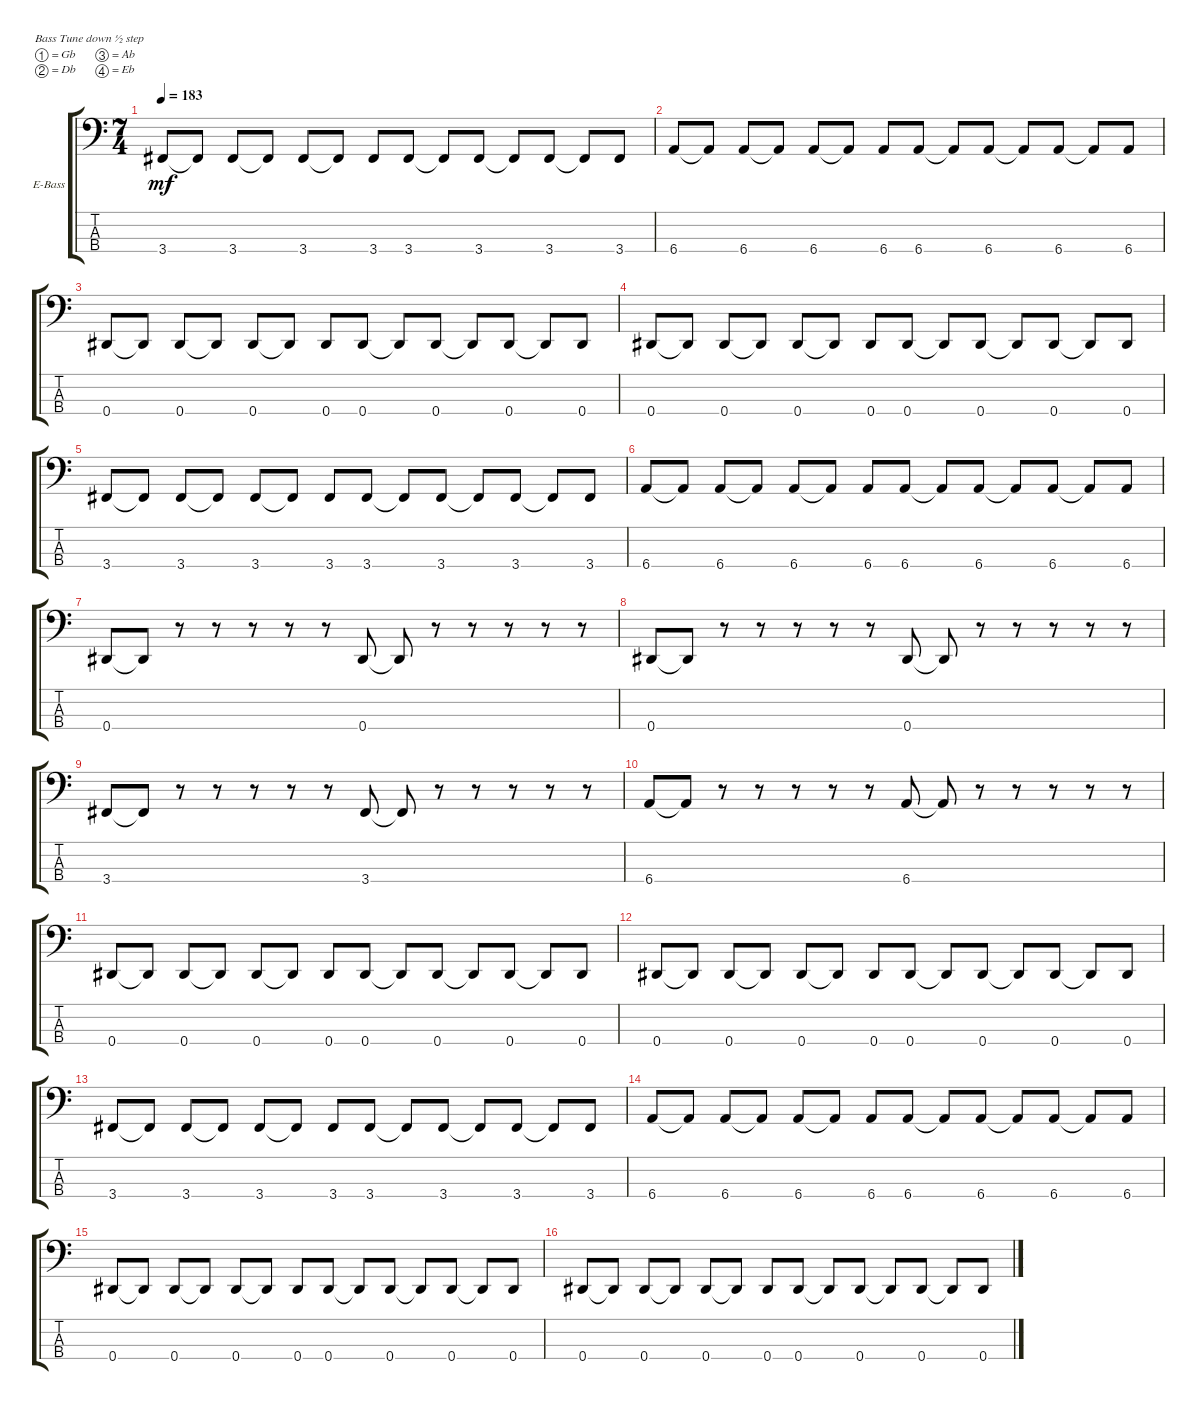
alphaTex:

\bracketExtendMode groupsimilarinstruments
\firstSystemTrackNameOrientation horizontal
\otherSystemsTrackNameOrientation horizontal
\track ("Electric Bass" "E-Bass") {instrument electricbassfinger}
\staff {score tabs}
\tuning (Gb2 Db2 Ab1 Eb1)
\ts (7 4)
\tempo 183
\clef f4
\ks c
3.4.8{dy mf} 3.4{t}.8 3.4.8 3.4{t}.8 3.4.8 3.4{t}.8 3.4.8 3.4.8 3.4{t}.8 3.4.8 3.4{t}.8 3.4.8 3.4{t}.8 3.4.8 |
6.4.8 6.4{t}.8 6.4.8 6.4{t}.8 6.4.8 6.4{t}.8 6.4.8 6.4.8 6.4{t}.8 6.4.8 6.4{t}.8 6.4.8 6.4{t}.8 6.4.8 |
0.4.8 0.4{t}.8 0.4.8 0.4{t}.8 0.4.8 0.4{t}.8 0.4.8 0.4.8 0.4{t}.8 0.4.8 0.4{t}.8 0.4.8 0.4{t}.8 0.4.8 |
0.4.8 0.4{t}.8 0.4.8 0.4{t}.8 0.4.8 0.4{t}.8 0.4.8 0.4.8 0.4{t}.8 0.4.8 0.4{t}.8 0.4.8 0.4{t}.8 0.4.8 |
3.4.8 3.4{t}.8 3.4.8 3.4{t}.8 3.4.8 3.4{t}.8 3.4.8 3.4.8 3.4{t}.8 3.4.8 3.4{t}.8 3.4.8 3.4{t}.8 3.4.8 |
6.4.8 6.4{t}.8 6.4.8 6.4{t}.8 6.4.8 6.4{t}.8 6.4.8 6.4.8 6.4{t}.8 6.4.8 6.4{t}.8 6.4.8 6.4{t}.8 6.4.8 |
0.4.8 0.4{t}.8 r.8 r.8 r.8 r.8 r.8 0.4.8 0.4{t}.8 r.8 r.8 r.8 r.8 r.8 |
0.4.8 0.4{t}.8 r.8 r.8 r.8 r.8 r.8 0.4.8 0.4{t}.8 r.8 r.8 r.8 r.8 r.8 |
3.4.8 3.4{t}.8 r.8 r.8 r.8 r.8 r.8 3.4.8 3.4{t}.8 r.8 r.8 r.8 r.8 r.8 |
6.4.8 6.4{t}.8 r.8 r.8 r.8 r.8 r.8 6.4.8 6.4{t}.8 r.8 r.8 r.8 r.8 r.8 |
0.4.8 0.4{t}.8 0.4.8 0.4{t}.8 0.4.8 0.4{t}.8 0.4.8 0.4.8 0.4{t}.8 0.4.8 0.4{t}.8 0.4.8 0.4{t}.8 0.4.8 |
0.4.8 0.4{t}.8 0.4.8 0.4{t}.8 0.4.8 0.4{t}.8 0.4.8 0.4.8 0.4{t}.8 0.4.8 0.4{t}.8 0.4.8 0.4{t}.8 0.4.8 |
3.4.8 3.4{t}.8 3.4.8 3.4{t}.8 3.4.8 3.4{t}.8 3.4.8 3.4.8 3.4{t}.8 3.4.8 3.4{t}.8 3.4.8 3.4{t}.8 3.4.8 |
6.4.8 6.4{t}.8 6.4.8 6.4{t}.8 6.4.8 6.4{t}.8 6.4.8 6.4.8 6.4{t}.8 6.4.8 6.4{t}.8 6.4.8 6.4{t}.8 6.4.8 |
0.4.8 0.4{t}.8 0.4.8 0.4{t}.8 0.4.8 0.4{t}.8 0.4.8 0.4.8 0.4{t}.8 0.4.8 0.4{t}.8 0.4.8 0.4{t}.8 0.4.8 |
0.4.8 0.4{t}.8 0.4.8 0.4{t}.8 0.4.8 0.4{t}.8 0.4.8 0.4.8 0.4{t}.8 0.4.8 0.4{t}.8 0.4.8 0.4{t}.8 0.4.8
